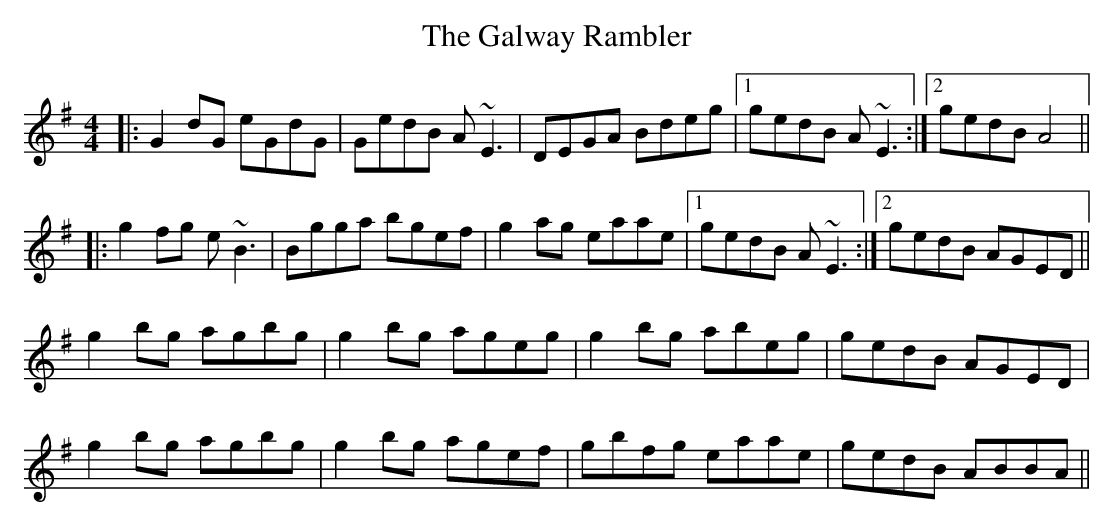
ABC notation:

X:1
T: The Galway Rambler
M: 4/4
L: 1/8
K: Gmaj
|:G2 dG eGdG|GedB A~E3|DEGA Bdeg|1 gedB A~E3:|2 gedB A4||
|:g2fg e~B3|Bgga bgef|g2 ag eaae|1 gedB A~E3:|2 gedB AGED||
g2bg agbg|g2bg ageg|g2bg abeg|gedB AGED|
g2bg agbg|g2bg agef|gbfg eaae|gedB ABBA||
